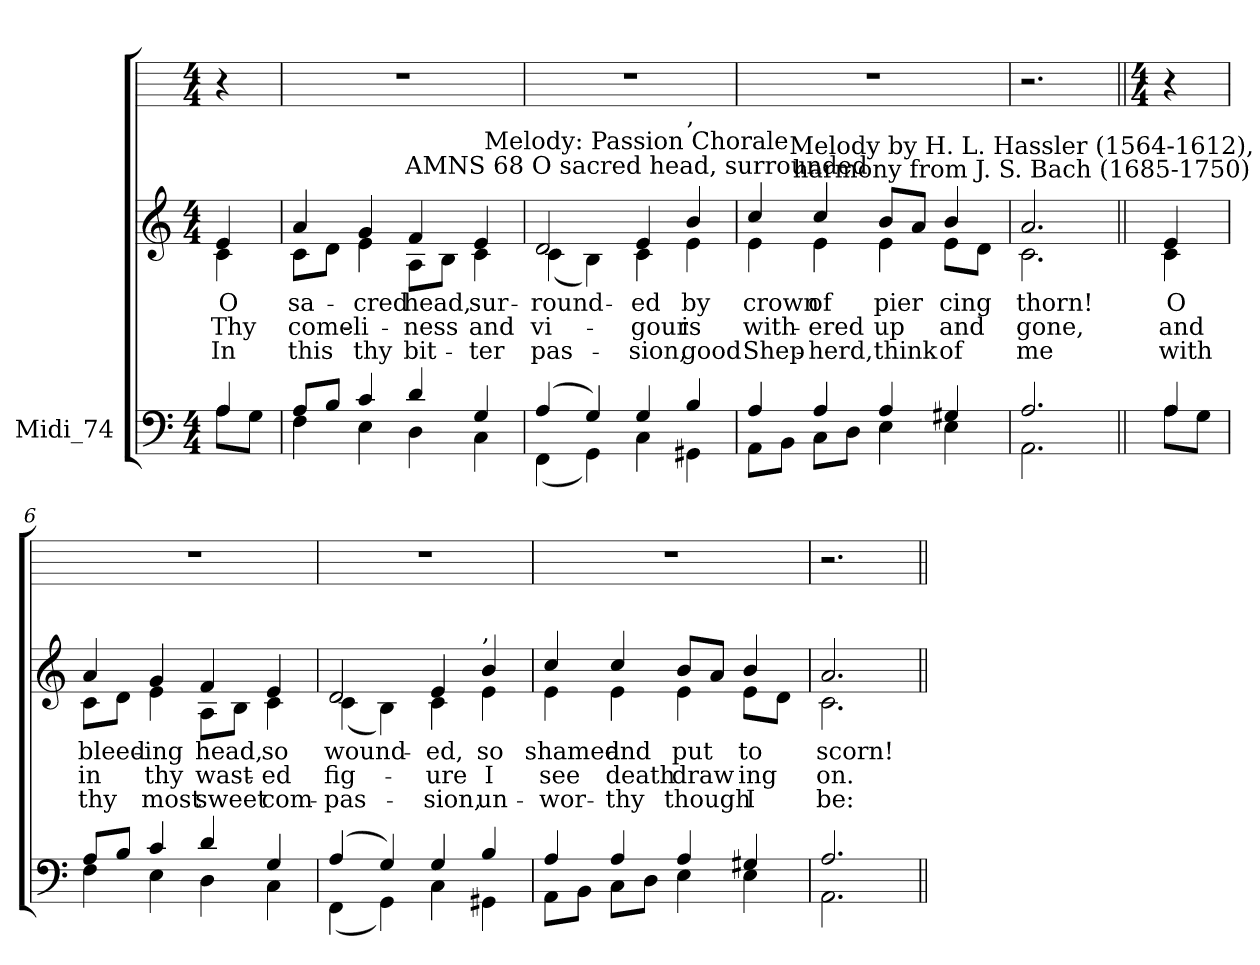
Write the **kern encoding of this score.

**kern	**kern	**text	**text	**text	**kern
*part3	*part2	*part2	*part2	*part2	*part1
*staff3	*staff2	*staff2	*staff2	*staff2	*staff1
*I"Midi_74	*	*	*	*	*
*clefF4	*clefG2	*	*	*	*
*k[]	*k[]	*	*	*	*
*C:	*C:	*	*	*	*
*M4/4	*M4/4	*	*	*	*M4/4
=	=	=	=	=	=
*^	*	*	*	*	*
!	!	!LO:TX:a:cj:t=P. Gerhardt (1607-1676),\ntr. H. W. Baker (1821-1877)	!	!	!	!
!	!	!	!LO:LY:b	!LO:LY:b	!LO:LY:b	!
*	*	*^	*	*	*	*
4A/	8A\L	4e/	4c\	O	Thy	In	4r
.	8G\J	.	.	.	.	.	.
=1	=1	=1	=1	=1	=1	=1	=1
!	!	!	!	!LO:LY:b	!LO:LY:b	!LO:LY:b	!
8A/L	4F\	4a/	8c\L	sa-	-come-	-this	1r
8B/J	.	.	8d\J	.	.	.	.
!	!	!	!	!LO:LY:b	!LO:LY:b	!LO:LY:b	!
4c/	4E\	4g/	4e\	cred	li-	-thy	.
!	!	!	!	!LO:LY:b	!LO:LY:b	!LO:LY:b	!
4d/	4D\	4f/	8A\L	head,	ness	bit-	.
.	.	.	8B\J	.	.	.	.
!	!	!	!	!LO:LY:b	!LO:LY:b	!LO:LY:b	!
4G/	4C\	4e/	4c\	-sur-	-and	ter	.
=2	=2	=2	=2	=2	=2	=2	=2
!	!	!	!	!LO:LY:b	!LO:LY:b	!LO:LY:b	!
(>4A/	(<4FF\	2d/	(<4c\	round-	-vi-	-pas-	1r
4G/)	4GG\)	.	4B\)	.	.	.	.
!	!	!LO:TX:a:cj:t=AMNS 68 O sacred head, surrounded	!	!	!	!	!
!	!	!LO:TX:a:cj:t=Melody&colon; Passion Chorale	!	!	!	!	!
!	!	!	!	!LO:LY:b	!LO:LY:b	!LO:LY:b	!
4G/	4C\	4e/	4c\	-ed	gour	sion,	.
!	!	!LO:TX:a:t=,	!	!	!	!	!
!	!	!	!	!LO:LY:b	!LO:LY:b	!LO:LY:b	!
4B/	4GG#X\	4b/	4e\	by	is	good	.
=3	=3	=3	=3	=3	=3	=3	=3
!	!	!	!	!LO:LY:b	!LO:LY:b	!LO:LY:b	!
4A/	8AA\L	4cc/	4e\	crown	with-	-Shep-	1r
.	8BB\J	.	.	.	.	.	.
!	!	!	!	!LO:LY:b	!LO:LY:b	!LO:LY:b	!
4A/	8C\L	4cc/	4e\	-of	ered	herd,	.
.	8D\J	.	.	.	.	.	.
!	!	!	!	!LO:LY:b	!LO:LY:b	!LO:LY:b	!
4A/	4E\	8b/L	4e\	pier	up	think	.
.	.	8a/J	.	.	.	.	.
!	!	!	!	!LO:LY:b	!LO:LY:b	!LO:LY:b	!
4G#X/	4E\	4b/	8e\L	cing	and	of	.
.	.	.	8d\J	.	.	.	.
=4	=4	=4	=4	=4	=4	=4	=4
!	!	!LO:TX:a:cj:t=Melody by H. L. Hassler (1564-1612),\nharmony from J. S. Bach (1685-1750)	!	!	!	!	!
!	!	!	!	!LO:LY:b	!LO:LY:b	!LO:LY:b	!
2.A/	2.AA\	2.a/	2.c\	thorn!	gone,	me	2.r
!!LO:LB:g=z
=5||	=5||	=5||	=5||	=5||	=5||	=5||	=5||
*	*	*	*	*	*	*	*M4/4
!	!	!	!	!LO:LY:b	!LO:LY:b	!LO:LY:b	!
4A/	8A\L	4e/	4c\	O	and	with	4r
.	8G\J	.	.	.	.	.	.
=6	=6	=6	=6	=6	=6	=6	=6
!	!	!	!	!LO:LY:b	!LO:LY:b	!LO:LY:b	!
8A/L	4F\	4a/	8c\L	bleed-	-in	thy	1r
8B/J	.	.	8d\J	.	.	.	.
!	!	!	!	!LO:LY:b	!LO:LY:b	!LO:LY:b	!
4c/	4E\	4g/	4e\	ing	thy	most	.
!	!	!	!	!LO:LY:b	!LO:LY:b	!LO:LY:b	!
4d/	4D\	4f/	8A\L	head,	wast-	-sweet	.
.	.	.	8B\J	.	.	.	.
!	!	!	!	!LO:LY:b	!LO:LY:b	!LO:LY:b	!
4G/	4C\	4e/	4c\	so	ed	com-	.
=7	=7	=7	=7	=7	=7	=7	=7
!	!	!	!	!LO:LY:b	!LO:LY:b	!LO:LY:b	!
(>4A/	(<4FF\	2d/	(<4c\	-wound-	-fig-	-pas-	1r
4G/)	4GG\)	.	4B\)	.	.	.	.
!	!	!	!	!LO:LY:b	!LO:LY:b	!LO:LY:b	!
4G/	4C\	4e/	4c\	-ed,	ure	sion,	.
!	!	!LO:TX:a:t=,	!	!	!	!	!
!	!	!	!	!LO:LY:b	!LO:LY:b	!LO:LY:b	!
4B/	4GG#X\	4b/	4e\	so	I	un-	.
=8	=8	=8	=8	=8	=8	=8	=8
!	!	!	!	!LO:LY:b	!LO:LY:b	!LO:LY:b	!
4A/	8AA\L	4cc/	4e\	-shamed	see	wor-	1r
.	8BB\J	.	.	.	.	.	.
!	!	!	!	!LO:LY:b	!LO:LY:b	!LO:LY:b	!
4A/	8C\L	4cc/	4e\	-and	death	thy	.
.	8D\J	.	.	.	.	.	.
!	!	!	!	!LO:LY:b	!LO:LY:b	!LO:LY:b	!
4A/	4E\	8b/L	4e\	put	draw	though	.
.	.	8a/J	.	.	.	.	.
!	!	!	!	!LO:LY:b	!LO:LY:b	!LO:LY:b	!
4G#X/	4E\	4b/	8e\L	to	ing	I	.
.	.	.	8d\J	.	.	.	.
=9	=9	=9	=9	=9	=9	=9	=9
!	!	!	!	!LO:LY:b	!LO:LY:b	!LO:LY:b	!
2.A/	2.AA\	2.a/	2.c\	scorn!	on.	be:	2.r
*v	*v	*	*	*	*	*	*
*	*v	*v	*	*	*	*
=||	=||	=||	=||	=||	=||
*-	*-	*-	*-	*-	*-
